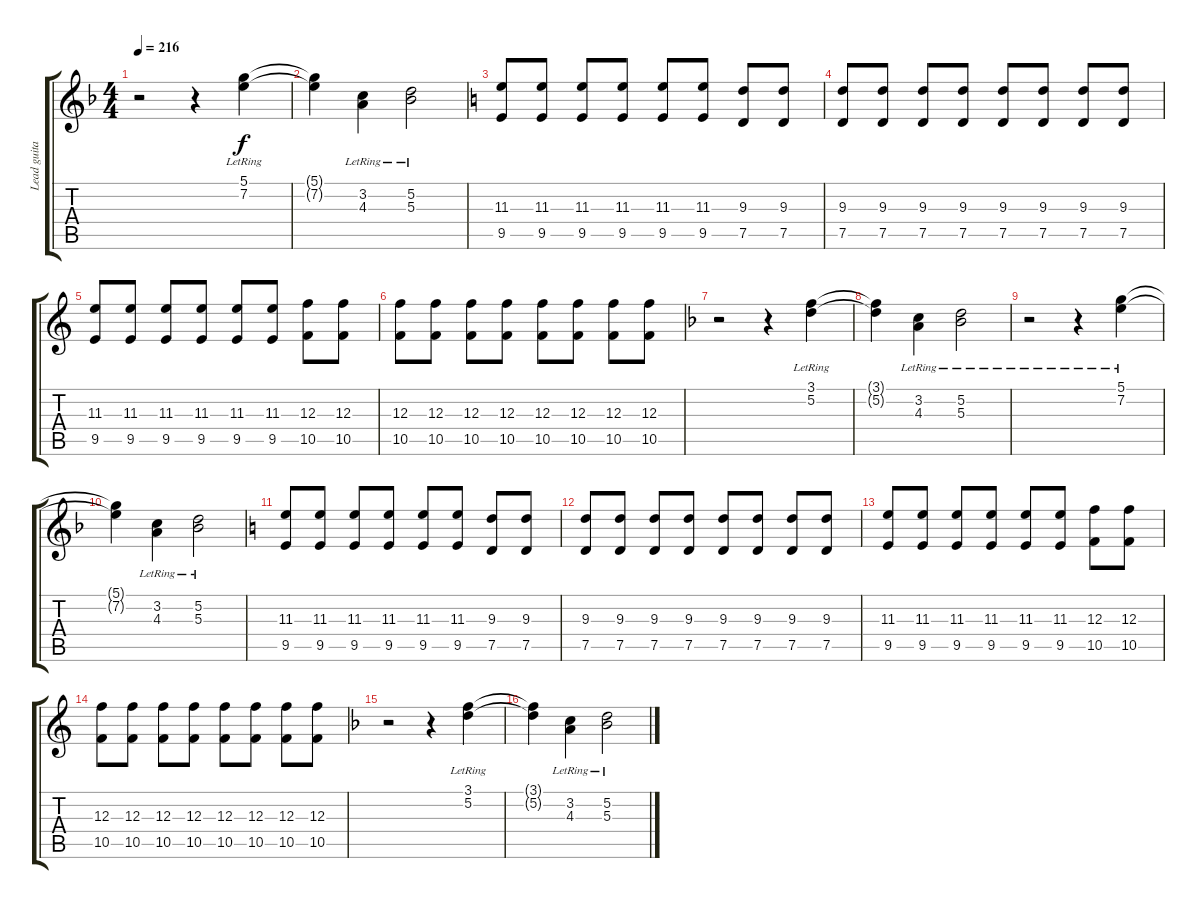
\track ("Lead guitar" "Lead guita") {instrument distortionguitar}
\staff {score tabs}
\tuning (D4 A3 F3 C3 G2 D2) {hide}
\ts (4 4)
\tempo 216
\clef g2
\ks f
r.2{dy f} r.4 (5.1{lr} 7.2{lr}).4 |
(5.1{t} 7.2{t}).4 (3.2{lr} 4.3{lr}).4 (5.2 5.3{lr}).2 |
\ks c
(11.3 9.5).8{instrument distortionguitar} (11.3 9.5).8 (11.3 9.5).8 (11.3 9.5).8 (11.3 9.5).8 (11.3 9.5).8 (9.3 7.5).8 (9.3 7.5).8 |
(9.3 7.5).8 (9.3 7.5).8 (9.3 7.5).8 (9.3 7.5).8 (9.3 7.5).8 (9.3 7.5).8 (9.3 7.5).8 (9.3 7.5).8 |
(11.3 9.5).8 (11.3 9.5).8 (11.3 9.5).8 (11.3 9.5).8 (11.3 9.5).8 (11.3 9.5).8 (12.3 10.5).8 (12.3 10.5).8 |
(12.3 10.5).8 (12.3 10.5).8 (12.3 10.5).8 (12.3 10.5).8 (12.3 10.5).8 (12.3 10.5).8 (12.3 10.5).8 (12.3 10.5).8 |
\ks f
r.2{instrument electricguitarclean} r.4 (3.1{lr} 5.2{lr}).4 |
(3.1{t} 5.2{t}).4 (3.2 4.3{lr}).4 (5.2 5.3{lr}).2 |
r.2 r.4 (5.1{lr} 7.2{lr}).4 |
(5.1{t} 7.2{t}).4 (3.2{lr} 4.3{lr}).4 (5.2 5.3{lr}).2 |
\ks c
(11.3 9.5).8{instrument distortionguitar} (11.3 9.5).8 (11.3 9.5).8 (11.3 9.5).8 (11.3 9.5).8 (11.3 9.5).8 (9.3 7.5).8 (9.3 7.5).8 |
(9.3 7.5).8 (9.3 7.5).8 (9.3 7.5).8 (9.3 7.5).8 (9.3 7.5).8 (9.3 7.5).8 (9.3 7.5).8 (9.3 7.5).8 |
(11.3 9.5).8 (11.3 9.5).8 (11.3 9.5).8 (11.3 9.5).8 (11.3 9.5).8 (11.3 9.5).8 (12.3 10.5).8 (12.3 10.5).8 |
(12.3 10.5).8 (12.3 10.5).8 (12.3 10.5).8 (12.3 10.5).8 (12.3 10.5).8 (12.3 10.5).8 (12.3 10.5).8 (12.3 10.5).8 |
\ks f
r.2{instrument electricguitarclean} r.4 (3.1{lr} 5.2{lr}).4 |
(3.1{t} 5.2{t}).4 (3.2 4.3{lr}).4 (5.2 5.3{lr}).2
